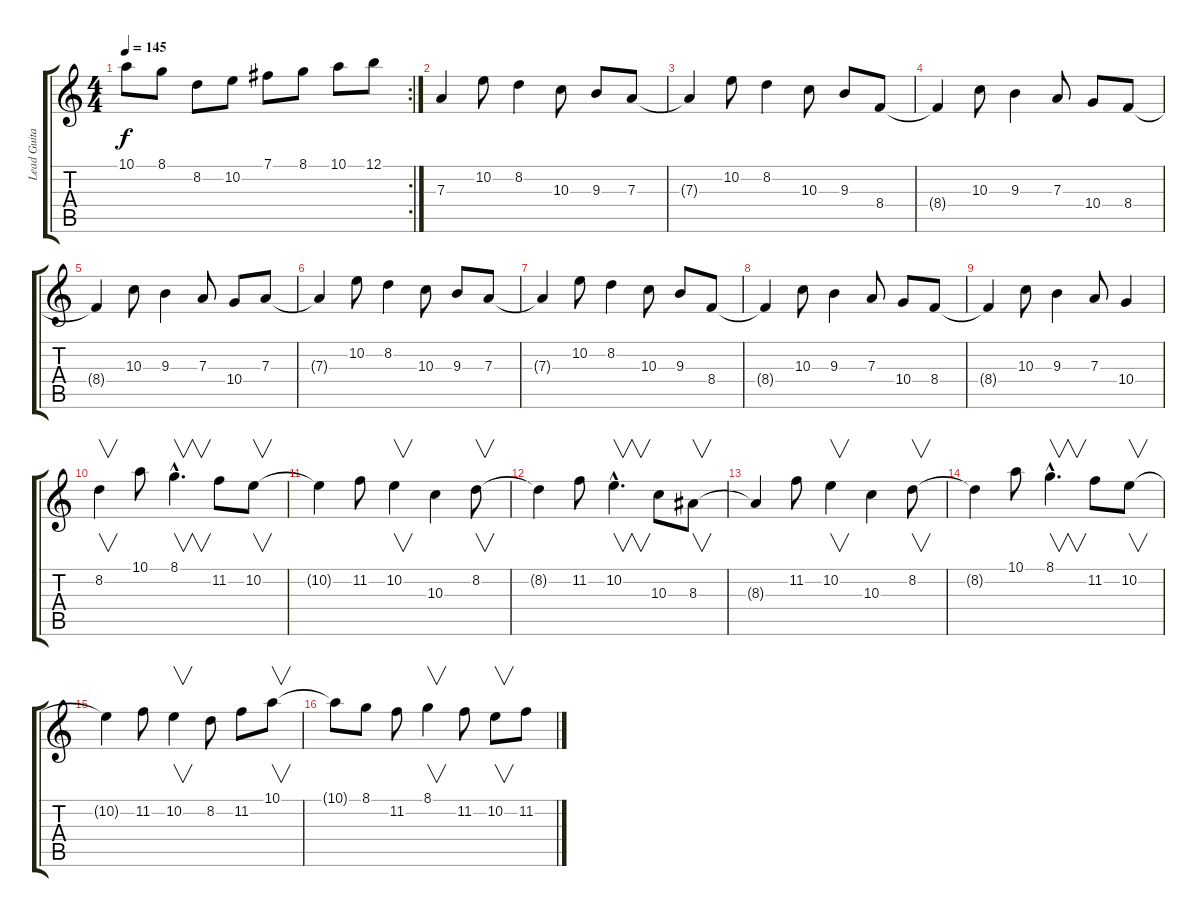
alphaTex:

\track ("Lead Guitar" "Lead Guita") {instrument overdrivenguitar}
\staff {score tabs}
\tuning (B3 Gb3 D3 A2 E2 B1) {hide}
\rc 2
\ts (4 4)
\tempo 145
\clef g2
\ks c
10.1{t}.8{dy f} 8.1.8 8.2.8 10.2.8 7.1.8 8.1.8 10.1.8 12.1.8 |
7.3.4 10.2.8 8.2.4 10.3.8 9.3.8 7.3.8 |
7.3{t}.4 10.2.8 8.2.4 10.3.8 9.3.8 8.4.8 |
8.4{t}.4 10.3.8 9.3.4 7.3.8 10.4.8 8.4.8 |
8.4{t}.4 10.3.8 9.3.4 7.3.8 10.4.8 7.3.8 |
7.3{t}.4 10.2.8 8.2.4 10.3.8 9.3.8 7.3.8 |
7.3{t}.4 10.2.8 8.2.4 10.3.8 9.3.8 8.4.8 |
8.4{t}.4 10.3.8 9.3.4 7.3.8 10.4.8 8.4.8 |
8.4{t}.4 10.3.8 9.3.4 7.3.8 10.4.4 |
8.2.4{v} 10.1.8 8.1{hac}.4{v d} 11.2.8 10.2.8{v} |
10.2{t}.4 11.2.8 10.2.4{v} 10.3.4 8.2.8{v} |
8.2{t}.4 11.2.8 10.2{hac}.4{v d} 10.3.8 8.3.8{v} |
8.3{t}.4 11.2.8 10.2.4{v} 10.3.4 8.2.8{v} |
8.2{t}.4 10.1.8 8.1{hac}.4{v d} 11.2.8 10.2.8{v} |
10.2{t}.4 11.2.8 10.2.4{v} 8.2.8 11.2.8 10.1.8{v} |
10.1{t}.8 8.1.8 11.2.8 8.1.4{v} 11.2.8 10.2.8{v} 11.2.8
